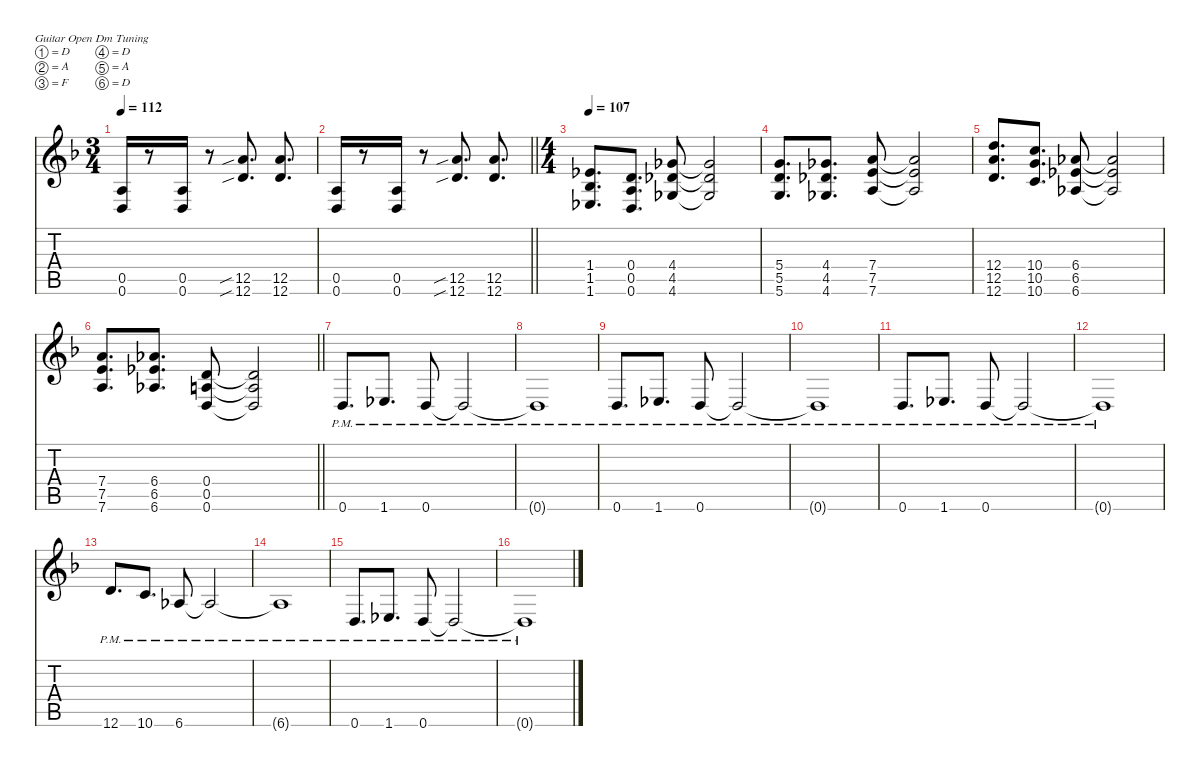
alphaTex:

\hideDynamics
\bracketExtendMode nobrackets
\singleTrackTrackNamePolicy hidden
\multiTrackTrackNamePolicy hidden
\firstSystemTrackNameMode fullname
\firstSystemTrackNameOrientation horizontal
\otherSystemsTrackNameOrientation horizontal
\track ("Guitar 1" "E-Gt") {defaultSystemsLayout 8 instrument distortionguitar}
\staff {score tabs}
\tuning (D4 A3 F3 D3 A2 D2)
\ts (3 4)
\tempo 112
\clef g2
\ks dminor
(0.5{acc forcenatural} 0.6{acc forcenatural}).16{dy f beam Up} r.8{beam Up} (0.5{acc forcenatural} 0.6{acc forcenatural}).16{beam Up} r.8{beam Up} (12.5{sib acc forcenatural} 12.6{sib acc forcenatural}).8{d beam Up} (12.5{acc forcenatural} 12.6{acc forcenatural}).8{d beam Up} |
\barLineRight lightlight
(0.5{acc forcenatural} 0.6{acc forcenatural}).16{beam Up} r.8{beam Up} (0.5{acc forcenatural} 0.6{acc forcenatural}).16{beam Up} r.8{beam Up} (12.5{sib acc forcenatural} 12.6{sib acc forcenatural}).8{d beam Up} (12.5{acc forcenatural} 12.6{acc forcenatural}).8{d beam Up} |
\ts (4 4)
\beaming (8 2 2 2 2)
\tempo 107
(1.4{acc b} 1.5{acc b} 1.6{acc b}).8{d beam Up} (0.4{acc forcenatural} 0.5{acc forcenatural} 0.6{acc forcenatural}).8{d beam Up} (4.4{acc b} 4.5{acc b} 4.6{acc b}).8{beam Up} (4.4{t acc b} 4.5{t acc b} 4.6{t acc b}).2{beam Up} |
(5.4{acc forcenatural} 5.5{acc forcenatural} 5.6{acc forcenatural}).8{d beam Up} (4.4{acc b} 4.5{acc b} 4.6{acc b}).8{d beam Up} (7.4{acc forcenatural} 7.5{acc forcenatural} 7.6{acc forcenatural}).8{beam Up} (7.4{t acc forcenatural} 7.5{t acc forcenatural} 7.6{t acc forcenatural}).2{beam Up} |
(12.4{acc forcenatural} 12.5{acc forcenatural} 12.6{acc forcenatural}).8{d beam Up} (10.4{acc forcenatural} 10.5{acc forcenatural} 10.6{acc forcenatural}).8{d beam Up} (6.4{acc b} 6.5{acc b} 6.6{acc b}).8{beam Up} (6.4{t acc b} 6.5{t acc b} 6.6{t acc b}).2{beam Up} |
\barLineRight lightlight
(7.4{acc forcenatural} 7.5{acc forcenatural} 7.6{acc forcenatural}).8{d beam Up} (6.4{acc b} 6.5{acc b} 6.6{acc b}).8{d beam Up} (0.4{acc forcenatural} 0.5{acc forcenatural} 0.6{acc forcenatural}).8{beam Up} (0.4{t acc forcenatural} 0.5{t acc forcenatural} 0.6{t acc forcenatural}).2{beam Up} |
0.6{pm acc forcenatural}.8{d beam Up} 1.6{pm acc b}.8{d beam Up} 0.6{pm acc forcenatural}.8{beam Up} 0.6{pm t acc forcenatural}.2{beam Up} |
0.6{pm t acc forcenatural}.1{beam Up} |
0.6{pm acc forcenatural}.8{d beam Up} 1.6{pm acc b}.8{d beam Up} 0.6{pm acc forcenatural}.8{beam Up} 0.6{pm t acc forcenatural}.2{beam Up} |
0.6{pm t acc forcenatural}.1{beam Up} |
0.6{pm acc forcenatural}.8{d beam Up} 1.6{pm acc b}.8{d beam Up} 0.6{pm acc forcenatural}.8{beam Up} 0.6{pm t acc forcenatural}.2{beam Up} |
0.6{pm t acc forcenatural}.1{beam Up} |
12.6{pm acc forcenatural}.8{d beam Up} 10.6{pm acc forcenatural}.8{d beam Up} 6.6{pm acc b}.8{beam Up} 6.6{pm t acc b}.2{beam Up} |
6.6{pm t acc b}.1{beam Up} |
0.6{pm acc forcenatural}.8{d beam Up} 1.6{pm acc b}.8{d beam Up} 0.6{pm acc forcenatural}.8{beam Up} 0.6{pm t acc forcenatural}.2{beam Up} |
0.6{pm t acc forcenatural}.1{beam Up}
